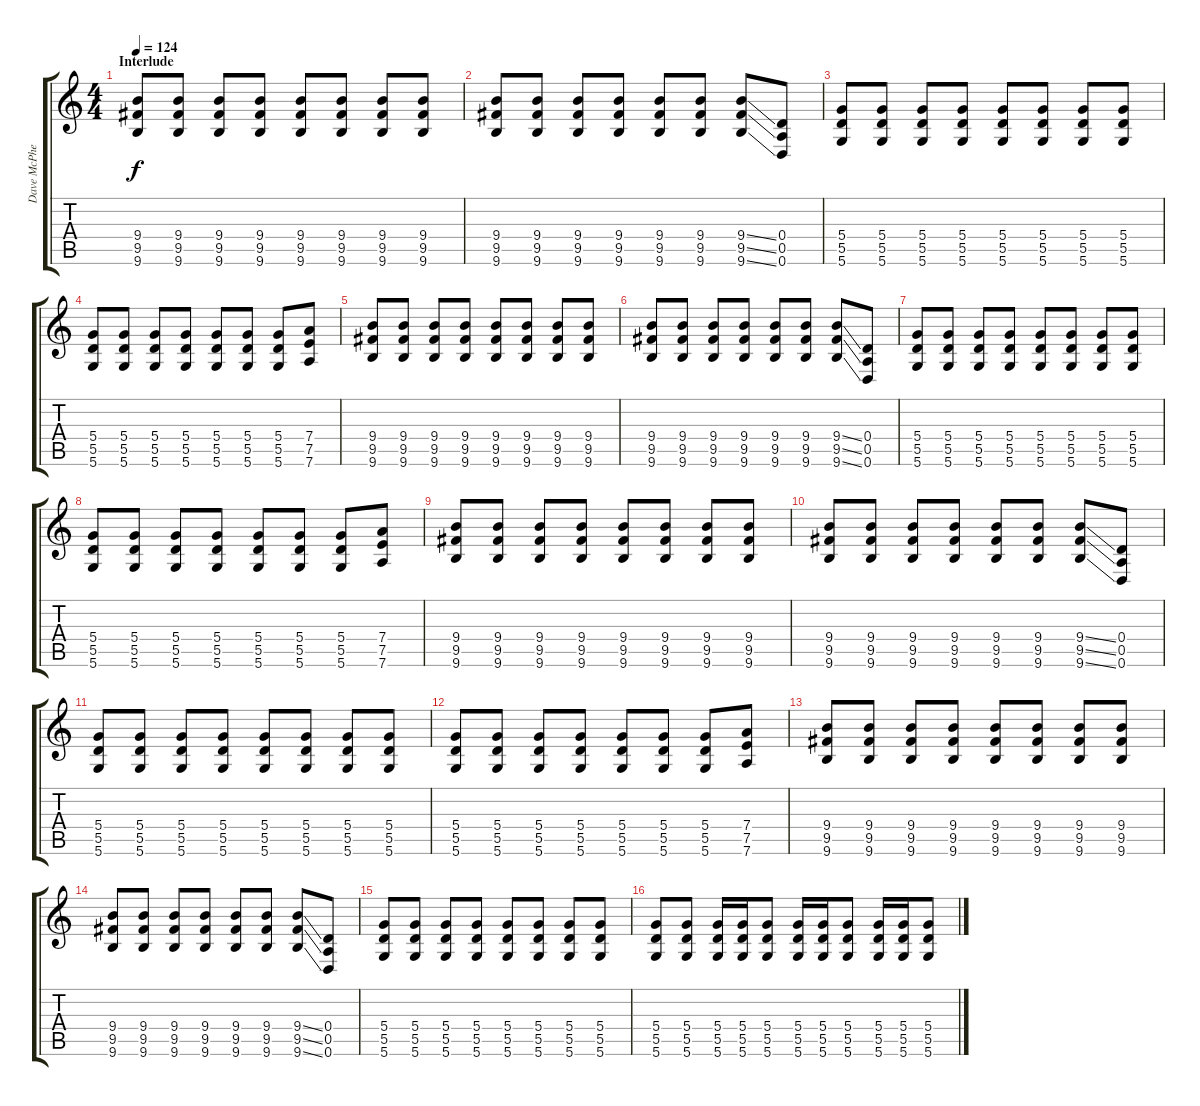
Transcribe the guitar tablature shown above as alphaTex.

\track ("Dave McPherson - Guitar" "Dave McPhe") {instrument overdrivenguitar}
\staff {score tabs}
\tuning (E4 B3 G3 D3 A2 D2) {hide}
\ts (4 4)
\section ("" "Interlude")
\tempo 124
\clef g2
\ks c
(9.4 9.5 9.6).8{dy f volume 12 balance 2 instrument distortionguitar} (9.4 9.5 9.6).8 (9.4 9.5 9.6).8 (9.4 9.5 9.6).8 (9.4 9.5 9.6).8 (9.4 9.5 9.6).8 (9.4 9.5 9.6).8 (9.4 9.5 9.6).8 |
(9.4 9.5 9.6).8 (9.4 9.5 9.6).8 (9.4 9.5 9.6).8 (9.4 9.5 9.6).8 (9.4 9.5 9.6).8 (9.4 9.5 9.6).8 (9.4{ss} 9.5{ss} 9.6{ss}).8 (0.4 0.5 0.6).8 |
(5.4 5.5 5.6).8 (5.4 5.5 5.6).8 (5.4 5.5 5.6).8 (5.4 5.5 5.6).8 (5.4 5.5 5.6).8 (5.4 5.5 5.6).8 (5.4 5.5 5.6).8 (5.4 5.5 5.6).8 |
(5.4 5.5 5.6).8 (5.4 5.5 5.6).8 (5.4 5.5 5.6).8 (5.4 5.5 5.6).8 (5.4 5.5 5.6).8 (5.4 5.5 5.6).8 (5.4 5.5 5.6).8 (7.4 7.5 7.6).8 |
(9.4 9.5 9.6).8 (9.4 9.5 9.6).8 (9.4 9.5 9.6).8 (9.4 9.5 9.6).8 (9.4 9.5 9.6).8 (9.4 9.5 9.6).8 (9.4 9.5 9.6).8 (9.4 9.5 9.6).8 |
(9.4 9.5 9.6).8 (9.4 9.5 9.6).8 (9.4 9.5 9.6).8 (9.4 9.5 9.6).8 (9.4 9.5 9.6).8 (9.4 9.5 9.6).8 (9.4{ss} 9.5{ss} 9.6{ss}).8 (0.4 0.5 0.6).8 |
(5.4 5.5 5.6).8 (5.4 5.5 5.6).8 (5.4 5.5 5.6).8 (5.4 5.5 5.6).8 (5.4 5.5 5.6).8 (5.4 5.5 5.6).8 (5.4 5.5 5.6).8 (5.4 5.5 5.6).8 |
(5.4 5.5 5.6).8 (5.4 5.5 5.6).8 (5.4 5.5 5.6).8 (5.4 5.5 5.6).8 (5.4 5.5 5.6).8 (5.4 5.5 5.6).8 (5.4 5.5 5.6).8 (7.4 7.5 7.6).8 |
(9.4 9.5 9.6).8 (9.4 9.5 9.6).8 (9.4 9.5 9.6).8 (9.4 9.5 9.6).8 (9.4 9.5 9.6).8 (9.4 9.5 9.6).8 (9.4 9.5 9.6).8 (9.4 9.5 9.6).8 |
(9.4 9.5 9.6).8 (9.4 9.5 9.6).8 (9.4 9.5 9.6).8 (9.4 9.5 9.6).8 (9.4 9.5 9.6).8 (9.4 9.5 9.6).8 (9.4{ss} 9.5{ss} 9.6{ss}).8 (0.4 0.5 0.6).8 |
(5.4 5.5 5.6).8 (5.4 5.5 5.6).8 (5.4 5.5 5.6).8 (5.4 5.5 5.6).8 (5.4 5.5 5.6).8 (5.4 5.5 5.6).8 (5.4 5.5 5.6).8 (5.4 5.5 5.6).8 |
(5.4 5.5 5.6).8 (5.4 5.5 5.6).8 (5.4 5.5 5.6).8 (5.4 5.5 5.6).8 (5.4 5.5 5.6).8 (5.4 5.5 5.6).8 (5.4 5.5 5.6).8 (7.4 7.5 7.6).8 |
(9.4 9.5 9.6).8 (9.4 9.5 9.6).8 (9.4 9.5 9.6).8 (9.4 9.5 9.6).8 (9.4 9.5 9.6).8 (9.4 9.5 9.6).8 (9.4 9.5 9.6).8 (9.4 9.5 9.6).8 |
(9.4 9.5 9.6).8 (9.4 9.5 9.6).8 (9.4 9.5 9.6).8 (9.4 9.5 9.6).8 (9.4 9.5 9.6).8 (9.4 9.5 9.6).8 (9.4{ss} 9.5{ss} 9.6{ss}).8 (0.4 0.5 0.6).8 |
(5.4 5.5 5.6).8 (5.4 5.5 5.6).8 (5.4 5.5 5.6).8 (5.4 5.5 5.6).8 (5.4 5.5 5.6).8 (5.4 5.5 5.6).8 (5.4 5.5 5.6).8 (5.4 5.5 5.6).8 |
(5.4 5.5 5.6).8 (5.4 5.5 5.6).8 (5.4 5.5 5.6).16 (5.4 5.5 5.6).16 (5.4 5.5 5.6).8 (5.4 5.5 5.6).16 (5.4 5.5 5.6).16 (5.4 5.5 5.6).8 (5.4 5.5 5.6).16 (5.4 5.5 5.6).16 (5.4 5.5 5.6).8
